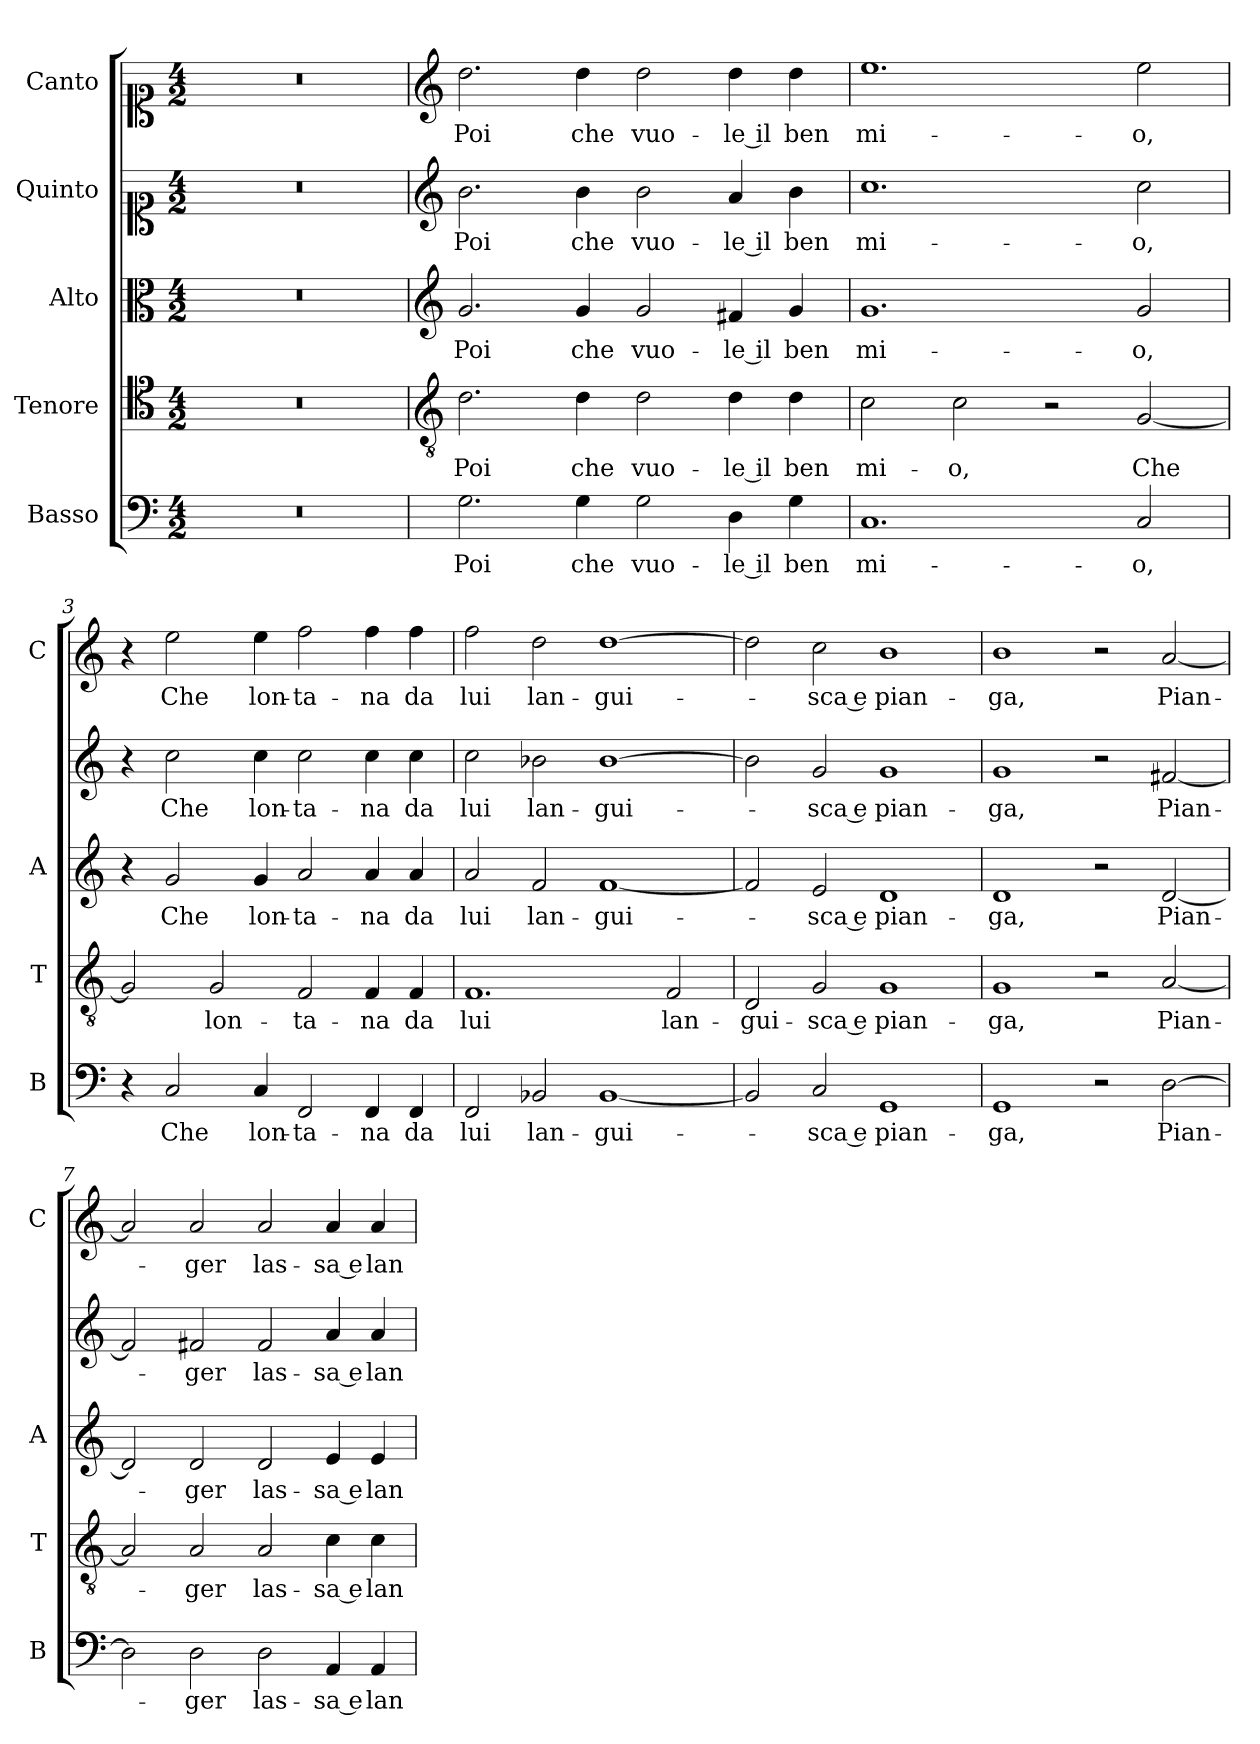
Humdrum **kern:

**kern	**text	**kern	**text	**kern	**text	**kern	**text	**kern	**text
*part5	*part5	*part4	*part4	*part3	*part3	*part2	*part2	*part1	*part1
*staff5	*staff5	*staff4	*staff4	*staff3	*staff3	*staff2	*staff2	*staff1	*staff1
*I"Basso	*	*I"Tenore	*	*I"Alto	*	*I"Quinto	*	*I"Canto	*
*I'B	*	*I'T	*	*I'A	*	*	*	*I'C	*
*clefF4	*	*clefC4	*	*clefC3	*	*clefC1	*	*clefC1	*
*k[]	*	*k[]	*	*k[]	*	*k[]	*	*k[]	*
*C:	*	*C:	*	*C:	*	*C:	*	*C:	*
*M4/2	*	*M4/2	*	*M4/2	*	*M4/2	*	*M4/2	*
=	=	=	=	=	=	=	=	=	=
0r	.	0r	.	0r	.	0r	.	0r	.
=1	=1	=1	=1	=1	=1	=1	=1	=1	=1
*	*	*clefGv2	*	*clefG2	*	*clefG2	*	*clefG2	*
!	!LO:LY:b	!	!LO:LY:b	!	!LO:LY:b	!	!LO:LY:b	!	!LO:LY:b
2.G\	Poi	2.d\	Poi	2.g/	Poi	2.b\	Poi	2.dd\	Poi
!	!LO:LY:b	!	!LO:LY:b	!	!LO:LY:b	!	!LO:LY:b	!	!LO:LY:b
4G\	che	4d\	che	4g/	che	4b\	che	4dd\	che
!	!LO:LY:b	!	!LO:LY:b	!	!LO:LY:b	!	!LO:LY:b	!	!LO:LY:b
2G\	vuo-	2d\	vuo-	2g/	vuo-	2b\	vuo-	2dd\	vuo-
!	!LO:LY:b	!	!LO:LY:b	!	!LO:LY:b	!	!LO:LY:b	!	!LO:LY:b
4D\	-le il	4d\	-le il	4f#X/	-le il	4a/	-le il	4dd\	-le il
!	!LO:LY:b	!	!LO:LY:b	!	!LO:LY:b	!	!LO:LY:b	!	!LO:LY:b
4G\	ben	4d\	ben	4g/	ben	4b\	ben	4dd\	ben
=2	=2	=2	=2	=2	=2	=2	=2	=2	=2
!	!LO:LY:b	!	!LO:LY:b	!	!LO:LY:b	!	!LO:LY:b	!	!LO:LY:b
1.C	mi-	2c\	mi-	1.g	mi-	1.cc	mi-	1.ee	mi-
!	!	!	!LO:LY:b	!	!	!	!	!	!
.	.	2c\	-o,	.	.	.	.	.	.
.	.	2r	.	.	.	.	.	.	.
!	!LO:LY:b	!	!LO:LY:b	!	!LO:LY:b	!	!LO:LY:b	!	!LO:LY:b
2C/	-o,	[2G/	Che	2g/	-o,	2cc\	-o,	2ee\	-o,
=3	=3	=3	=3	=3	=3	=3	=3	=3	=3
4r	.	2G/]	.	4r	.	4r	.	4r	.
!	!LO:LY:b	!	!	!	!LO:LY:b	!	!LO:LY:b	!	!LO:LY:b
2C/	Che	.	.	2g/	Che	2cc\	Che	2ee\	Che
!	!	!	!LO:LY:b	!	!	!	!	!	!
.	.	2G/	lon-	.	.	.	.	.	.
!	!LO:LY:b	!	!	!	!LO:LY:b	!	!LO:LY:b	!	!LO:LY:b
4C/	lon-	.	.	4g/	lon-	4cc\	lon-	4ee\	lon-
!	!LO:LY:b	!	!LO:LY:b	!	!LO:LY:b	!	!LO:LY:b	!	!LO:LY:b
2FF/	-ta-	2F/	-ta-	2a/	-ta-	2cc\	-ta-	2ff\	-ta-
!	!LO:LY:b	!	!LO:LY:b	!	!LO:LY:b	!	!LO:LY:b	!	!LO:LY:b
4FF/	-na	4F/	-na	4a/	-na	4cc\	-na	4ff\	-na
!	!LO:LY:b	!	!LO:LY:b	!	!LO:LY:b	!	!LO:LY:b	!	!LO:LY:b
4FF/	da	4F/	da	4a/	da	4cc\	da	4ff\	da
=4	=4	=4	=4	=4	=4	=4	=4	=4	=4
!	!LO:LY:b	!	!LO:LY:b	!	!LO:LY:b	!	!LO:LY:b	!	!LO:LY:b
2FF/	lui	1.F	lui	2a/	lui	2cc\	lui	2ff\	lui
!	!LO:LY:b	!	!	!	!LO:LY:b	!	!LO:LY:b	!	!LO:LY:b
2BB-X/	lan-	.	.	2f/	lan-	2b-X\	lan-	2dd\	lan-
!	!LO:LY:b	!	!	!	!LO:LY:b	!	!LO:LY:b	!	!LO:LY:b
[1BB-	-gui-	.	.	[1f	-gui-	[1b-	-gui-	[1dd	-gui-
!	!	!	!LO:LY:b	!	!	!	!	!	!
.	.	2F/	lan-	.	.	.	.	.	.
!!LO:LB:g=z
=5	=5	=5	=5	=5	=5	=5	=5	=5	=5
!	!	!	!LO:LY:b	!	!	!	!	!	!
2BB-/]	.	2D/	-gui-	2f/]	.	2b-\]	.	2dd\]	.
!	!LO:LY:b	!	!LO:LY:b	!	!LO:LY:b	!	!LO:LY:b	!	!LO:LY:b
2C/	-sca e	2G/	-sca e	2e/	-sca e	2g/	-sca e	2cc\	-sca e
!	!LO:LY:b	!	!LO:LY:b	!	!LO:LY:b	!	!LO:LY:b	!	!LO:LY:b
1GG	pian-	1G	pian-	1d	pian-	1g	pian-	1b	pian-
=6	=6	=6	=6	=6	=6	=6	=6	=6	=6
!	!LO:LY:b	!	!LO:LY:b	!	!LO:LY:b	!	!LO:LY:b	!	!LO:LY:b
1GG	-ga,	1G	-ga,	1d	-ga,	1g	-ga,	1b	-ga,
2r	.	2r	.	2r	.	2r	.	2r	.
!	!LO:LY:b	!	!LO:LY:b	!	!LO:LY:b	!	!LO:LY:b	!	!LO:LY:b
[2D\	Pian-	[2A/	Pian-	[2d/	Pian-	[2f#X/	Pian-	[2a/	Pian-
=7	=7	=7	=7	=7	=7	=7	=7	=7	=7
2D\]	.	2A/]	.	2d/]	.	2f#/]	.	2a/]	.
!	!LO:LY:b	!	!LO:LY:b	!	!LO:LY:b	!	!LO:LY:b	!	!LO:LY:b
2D\	-ger	2A/	-ger	2d/	-ger	2f#X/	-ger	2a/	-ger
!	!LO:LY:b	!	!LO:LY:b	!	!LO:LY:b	!	!LO:LY:b	!	!LO:LY:b
2D\	las-	2A/	las-	2d/	las-	2f#/	las-	2a/	las-
!	!LO:LY:b	!	!LO:LY:b	!	!LO:LY:b	!	!LO:LY:b	!	!LO:LY:b
4AA/	-sa e	4c\	-sa e	4e/	-sa e	4a/	-sa e	4a/	-sa e
!	!LO:LY:b	!	!LO:LY:b	!	!LO:LY:b	!	!LO:LY:b	!	!LO:LY:b
4AA/	lan-	4c\	lan-	4e/	lan-	4a/	lan-	4a/	lan-
=	=	=	=	=	=	=	=	=	=
*-	*-	*-	*-	*-	*-	*-	*-	*-	*-
